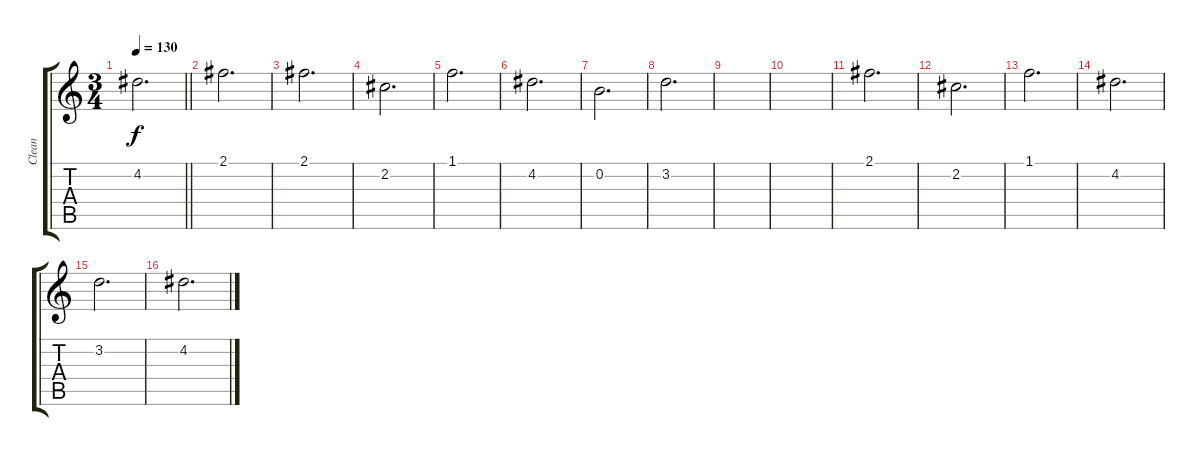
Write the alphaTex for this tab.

\track ("Clean" "Clean") {instrument electricguitarclean}
\staff {score tabs}
\tuning (E4 B3 G3 D3 A2 E2) {hide}
\ts (3 4)
\tempo 130
\clef g2
\barLineRight lightlight
\ks c
4.2.2{d dy f} |
\section ("" "")
2.1.2{d} |
2.1.2{d} |
2.2.2{d} |
1.1.2{d} |
4.2.2{d} |
0.2.2{d} |
3.2.2{d} |
|
|
2.1.2{d volume 16} |
2.2.2{d} |
1.1.2{d} |
4.2.2{d} |
3.2.2{d} |
4.2.2{d}
